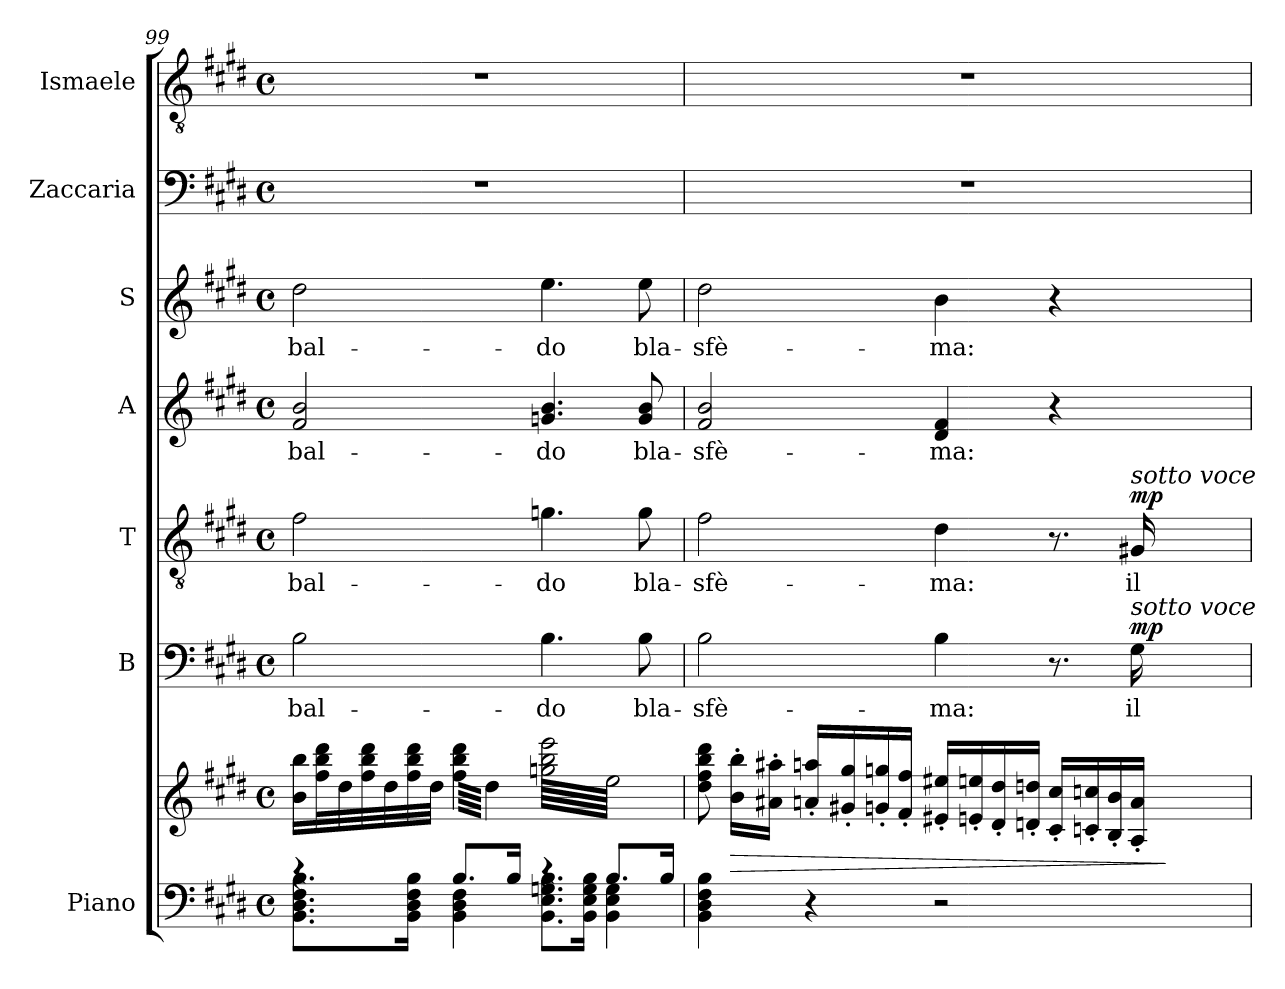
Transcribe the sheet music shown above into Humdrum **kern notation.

**kern	**kern	**dynam	**kern	**text	**dynam	**kern	**text	**dynam	**kern	**text	**kern	**text	**kern	**kern
*part7	*part7	*part7	*part6	*part6	*part6	*part5	*part5	*part5	*part4	*part4	*part3	*part3	*part2	*part1
*staff8	*staff7	*staff7/8	*staff6	*staff6	*staff6	*staff5	*staff5	*staff5	*staff4	*staff4	*staff3	*staff3	*staff2	*staff1
*I"Piano	*	*	*I"B	*	*	*I"T	*	*	*I"A	*	*I"S	*	*I"Zaccaria	*I"Ismaele
*I'Pno	*	*	*I'B	*	*	*I'T	*	*	*I'A	*	*I'S	*	*	*
!!LO:PB:g=z
*clefF4	*clefG2	*	*clefF4	*	*	*clefGv2	*	*	*clefG2	*	*clefG2	*	*clefF4	*clefGv2
*k[f#c#g#d#]	*k[f#c#g#d#]	*	*k[f#c#g#d#]	*	*	*k[f#c#g#d#]	*	*	*k[f#c#g#d#]	*	*k[f#c#g#d#]	*	*k[f#c#g#d#]	*k[f#c#g#d#]
*M4/4	*M4/4	*	*M4/4	*	*	*M4/4	*	*	*M4/4	*	*M4/4	*	*M4/4	*M4/4
*met(c)	*met(c)	*	*met(c)	*	*	*met(c)	*	*	*met(c)	*	*met(c)	*	*met(c)	*met(c)
=99	=99	=99	=99	=99	=99	=99	=99	=99	=99	=99	=99	=99	=99	=99
*^	*	*	*	*	*	*	*	*	*	*	*	*	*	*
!	!	!	!	!	!LO:LY:b	!	!	!LO:LY:b	!	!	!LO:LY:b	!	!LO:LY:b	!	!
4rc	8.BB\ 8.D#\ 8.F#\ 8.B\L	16b\ 16bb\LL	.	2B\	bal-	.	2f#\	bal-	.	2f#/ 2b/	bal-	2dd#\	bal-	1r	1r
.	.	32ff#\ 32bb\ 32ddd#\L	.	.	.	.	.	.	.	.	.	.	.	.	.
.	.	32dd#\	.	.	.	.	.	.	.	.	.	.	.	.	.
.	.	32ff#\ 32bb\ 32ddd#\	.	.	.	.	.	.	.	.	.	.	.	.	.
.	.	32dd#\	.	.	.	.	.	.	.	.	.	.	.	.	.
.	16BB\ 16D#\ 16F#\ 16B\Jk	32ff#\ 32bb\ 32ddd#\	.	.	.	.	.	.	.	.	.	.	.	.	.
.	.	32dd#\JJJ	.	.	.	.	.	.	.	.	.	.	.	.	.
*	*	*tremolo	*	*	*	*	*	*	*	*	*	*	*	*	*
8.B/L	4BB\ 4D#\ 4F#\	64ff#\ 64bb\ 64ddd#\LLLL	.	.	.	.	.	.	.	.	.	.	.	.	.
.	.	64dd#\	.	.	.	.	.	.	.	.	.	.	.	.	.
.	.	64ff#\ 64bb\ 64ddd#\	.	.	.	.	.	.	.	.	.	.	.	.	.
.	.	64dd#\	.	.	.	.	.	.	.	.	.	.	.	.	.
.	.	64ff#\ 64bb\ 64ddd#\	.	.	.	.	.	.	.	.	.	.	.	.	.
.	.	64dd#\	.	.	.	.	.	.	.	.	.	.	.	.	.
.	.	64ff#\ 64bb\ 64ddd#\	.	.	.	.	.	.	.	.	.	.	.	.	.
.	.	64dd#\	.	.	.	.	.	.	.	.	.	.	.	.	.
.	.	64ff#\ 64bb\ 64ddd#\	.	.	.	.	.	.	.	.	.	.	.	.	.
.	.	64dd#\	.	.	.	.	.	.	.	.	.	.	.	.	.
.	.	64ff#\ 64bb\ 64ddd#\	.	.	.	.	.	.	.	.	.	.	.	.	.
.	.	64dd#\	.	.	.	.	.	.	.	.	.	.	.	.	.
16B/Jk	.	64ff#\ 64bb\ 64ddd#\	.	.	.	.	.	.	.	.	.	.	.	.	.
.	.	64dd#\	.	.	.	.	.	.	.	.	.	.	.	.	.
.	.	64ff#\ 64bb\ 64ddd#\	.	.	.	.	.	.	.	.	.	.	.	.	.
.	.	64dd#\JJJJ	.	.	.	.	.	.	.	.	.	.	.	.	.
!	!	!	!	!	!LO:LY:b	!	!	!LO:LY:b	!	!	!LO:LY:b	!	!LO:LY:b	!	!
4rc	8.BB\ 8.E\ 8.Gn\ 8.B\L	64ggn\ 64bb\ 64eee\LLLL	.	4.B\	-do	.	4.gn\	-do	.	4.gn/ 4.b/	-do	4.ee\	-do	.	.
.	.	64ee\	.	.	.	.	.	.	.	.	.	.	.	.	.
.	.	64ggn\ 64bb\ 64eee\	.	.	.	.	.	.	.	.	.	.	.	.	.
.	.	64ee\	.	.	.	.	.	.	.	.	.	.	.	.	.
.	.	64ggn\ 64bb\ 64eee\	.	.	.	.	.	.	.	.	.	.	.	.	.
.	.	64ee\	.	.	.	.	.	.	.	.	.	.	.	.	.
.	.	64ggn\ 64bb\ 64eee\	.	.	.	.	.	.	.	.	.	.	.	.	.
.	.	64ee\	.	.	.	.	.	.	.	.	.	.	.	.	.
.	.	64ggn\ 64bb\ 64eee\	.	.	.	.	.	.	.	.	.	.	.	.	.
.	.	64ee\	.	.	.	.	.	.	.	.	.	.	.	.	.
.	.	64ggn\ 64bb\ 64eee\	.	.	.	.	.	.	.	.	.	.	.	.	.
.	.	64ee\	.	.	.	.	.	.	.	.	.	.	.	.	.
.	16BB\ 16E\ 16G\ 16B\Jk	64ggn\ 64bb\ 64eee\	.	.	.	.	.	.	.	.	.	.	.	.	.
.	.	64ee\	.	.	.	.	.	.	.	.	.	.	.	.	.
.	.	64ggn\ 64bb\ 64eee\	.	.	.	.	.	.	.	.	.	.	.	.	.
.	.	64ee\	.	.	.	.	.	.	.	.	.	.	.	.	.
8.B/L	4BB\ 4E\ 4G\	64ggn\ 64bb\ 64eee\	.	.	.	.	.	.	.	.	.	.	.	.	.
.	.	64ee\	.	.	.	.	.	.	.	.	.	.	.	.	.
.	.	64ggn\ 64bb\ 64eee\	.	.	.	.	.	.	.	.	.	.	.	.	.
.	.	64ee\	.	.	.	.	.	.	.	.	.	.	.	.	.
.	.	64ggn\ 64bb\ 64eee\	.	.	.	.	.	.	.	.	.	.	.	.	.
.	.	64ee\	.	.	.	.	.	.	.	.	.	.	.	.	.
.	.	64ggn\ 64bb\ 64eee\	.	.	.	.	.	.	.	.	.	.	.	.	.
.	.	64ee\	.	.	.	.	.	.	.	.	.	.	.	.	.
!	!	!	!	!	!LO:LY:b	!	!	!LO:LY:b	!	!	!LO:LY:b	!	!LO:LY:b	!	!
.	.	64ggn\ 64bb\ 64eee\	.	8B\	bla-	.	8g\	bla-	.	8g/ 8b/	bla-	8ee\	bla-	.	.
.	.	64ee\	.	.	.	.	.	.	.	.	.	.	.	.	.
.	.	64ggn\ 64bb\ 64eee\	.	.	.	.	.	.	.	.	.	.	.	.	.
.	.	64ee\	.	.	.	.	.	.	.	.	.	.	.	.	.
16B/Jk	.	64ggn\ 64bb\ 64eee\	.	.	.	.	.	.	.	.	.	.	.	.	.
.	.	64ee\	.	.	.	.	.	.	.	.	.	.	.	.	.
.	.	64ggn\ 64bb\ 64eee\	.	.	.	.	.	.	.	.	.	.	.	.	.
.	.	64ee\JJJJ	.	.	.	.	.	.	.	.	.	.	.	.	.
*	*	*Xtremolo	*	*	*	*	*	*	*	*	*	*	*	*	*
*v	*v	*	*	*	*	*	*	*	*	*	*	*	*	*	*
=100	=100	=100	=100	=100	=100	=100	=100	=100	=100	=100	=100	=100	=100	=100
!	!	!	!	!LO:LY:b	!	!	!LO:LY:b	!	!	!LO:LY:b	!	!LO:LY:b	!	!
4BB\ 4D#\ 4F#\ 4B\	8dd#\ 8ff#\ 8bb\ 8ddd#\	.	2B\	-sfè-	.	2f#\	-sfè-	.	2f#/ 2b/	-sfè-	2dd#\	-sfè-	1r	1r
.	.	.	.	.	.	.	.	.	.	.	.	.	.	.
.	.	.	.	.	.	.	.	.	.	.	.	.	.	.
.	.	.	.	.	.	.	.	.	.	.	.	.	.	.
.	.	.	.	.	.	.	.	.	.	.	.	.	.	.
.	.	.	.	.	.	.	.	.	.	.	.	.	.	.
.	.	.	.	.	.	.	.	.	.	.	.	.	.	.
.	.	.	.	.	.	.	.	.	.	.	.	.	.	.
!	!	!LO:HP:b	!	!	!	!	!	!	!	!	!	!	!	!
.	16b\' 16bb\'LL	>	.	.	.	.	.	.	.	.	.	.	.	.
.	.	.	.	.	.	.	.	.	.	.	.	.	.	.
.	.	.	.	.	.	.	.	.	.	.	.	.	.	.
.	.	.	.	.	.	.	.	.	.	.	.	.	.	.
.	16a#X\' 16aa#X\'JJ	.	.	.	.	.	.	.	.	.	.	.	.	.
.	.	.	.	.	.	.	.	.	.	.	.	.	.	.
.	.	.	.	.	.	.	.	.	.	.	.	.	.	.
.	.	.	.	.	.	.	.	.	.	.	.	.	.	.
4r	16an/' 16aan/'LL	.	.	.	.	.	.	.	.	.	.	.	.	.
.	16g#X/' 16gg#/'	.	.	.	.	.	.	.	.	.	.	.	.	.
.	16gn/' 16ggn/'	.	.	.	.	.	.	.	.	.	.	.	.	.
.	16f#/' 16ff#/'JJ	.	.	.	.	.	.	.	.	.	.	.	.	.
!	!	!	!	!LO:LY:b	!	!	!LO:LY:b	!	!	!LO:LY:b	!	!LO:LY:b	!	!
2r	16e#X/' 16ee#X/'LL	.	4B\	-ma:	.	4d#\	-ma:	.	4d#/ 4f#/	-ma:	4b\	-ma:	.	.
.	16en/' 16een/'	.	.	.	.	.	.	.	.	.	.	.	.	.
.	16d#/' 16dd#/'	.	.	.	.	.	.	.	.	.	.	.	.	.
.	16dn/' 16ddn/'JJ	.	.	.	.	.	.	.	.	.	.	.	.	.
.	16c#/' 16cc#/'LL	.	8.r	.	.	8.r	.	.	4r	.	4r	.	.	.
.	16cn/' 16ccn/'	.	.	.	.	.	.	.	.	.	.	.	.	.
.	16B/' 16b/'	.	.	.	.	.	.	.	.	.	.	.	.	.
!	!	!	!	!	!	!LO:TX:a:i:t=sotto voce	!	!	!	!	!	!	!	!
!	!	!	!LO:TX:a:i:t=sotto voce	!	!	!	!	!	!	!	!	!	!	!
!	!	!	!	!LO:LY:b	!LO:DY:a	!	!LO:LY:b	!LO:DY:a	!	!	!	!	!	!
.	16A/' 16a/'JJ	.	16G#\	il	mp	16G#X/	il	mp	.	.	.	.	.	.
.	.	]	.	.	.	.	.	.	.	.	.	.	.	.
=	=	=	=	=	=	=	=	=	=	=	=	=	=	=
*-	*-	*-	*-	*-	*-	*-	*-	*-	*-	*-	*-	*-	*-	*-
